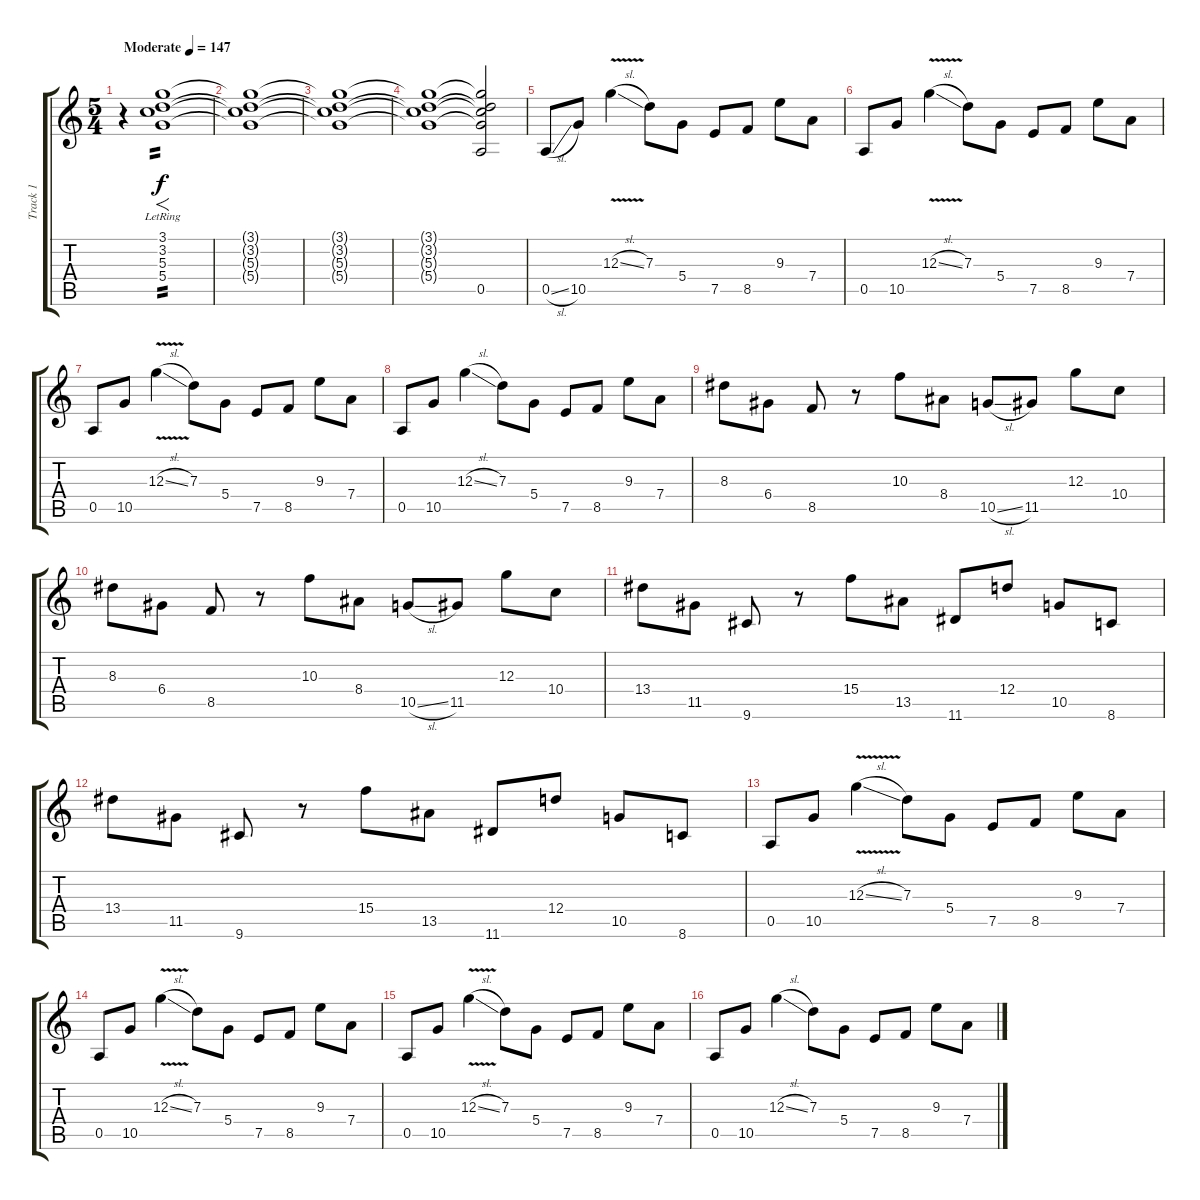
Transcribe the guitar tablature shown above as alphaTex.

\track ("Track 1" "Track 1") {instrument distortionguitar}
\staff {score tabs}
\tuning (E4 B3 G3 D3 A2 E2) {hide}
\ts (5 4)
\tempo (147 "Moderate")
\clef g2
\ks c
r.4{dy f instrument distortionguitar} (3.1{lr} 3.2{lr} 5.3{lr} 5.4{lr}).1{f tp 2} |
(3.1{t} 3.2{t} 5.3{t} 5.4{t}).1 |
(3.1{t} 3.2{t} 5.3{t} 5.4{t}).1 |
(3.1{t} 3.2{t} 5.3{t} 5.4{t}).1 (3.1{t} 3.2{t} 5.3{t} 5.4{t} 0.5).2 |
0.5{sl}.8 10.5.8 12.3{v sl}.4 7.3.8 5.4.8 7.5.8 8.5.8 9.3.8 7.4.8 |
0.5.8 10.5.8 12.3{v sl}.4 7.3.8 5.4.8 7.5.8 8.5.8 9.3.8 7.4.8 |
0.5.8 10.5.8 12.3{v sl}.4 7.3.8 5.4.8 7.5.8 8.5.8 9.3.8 7.4.8 |
0.5.8 10.5.8 12.3{sl}.4 7.3.8 5.4.8 7.5.8 8.5.8 9.3.8 7.4.8 |
8.3.8 6.4.8 8.5.8 r.8 10.3.8 8.4.8 10.5{sl}.8 11.5.8 12.3.8 10.4.8 |
8.3.8 6.4.8 8.5.8 r.8 10.3.8 8.4.8 10.5{sl}.8 11.5.8 12.3.8 10.4.8 |
13.4.8 11.5.8 9.6.8 r.8 15.4.8 13.5.8 11.6.8 12.4.8 10.5.8 8.6.8 |
13.4.8 11.5.8 9.6.8 r.8 15.4.8 13.5.8 11.6.8 12.4.8 10.5.8 8.6.8 |
0.5.8 10.5.8 12.3{v sl}.4 7.3.8 5.4.8 7.5.8 8.5.8 9.3.8 7.4.8 |
0.5.8 10.5.8 12.3{v sl}.4 7.3.8 5.4.8 7.5.8 8.5.8 9.3.8 7.4.8 |
0.5.8 10.5.8 12.3{v sl}.4 7.3.8 5.4.8 7.5.8 8.5.8 9.3.8 7.4.8 |
0.5.8 10.5.8 12.3{sl}.4 7.3.8 5.4.8 7.5.8 8.5.8 9.3.8 7.4.8
